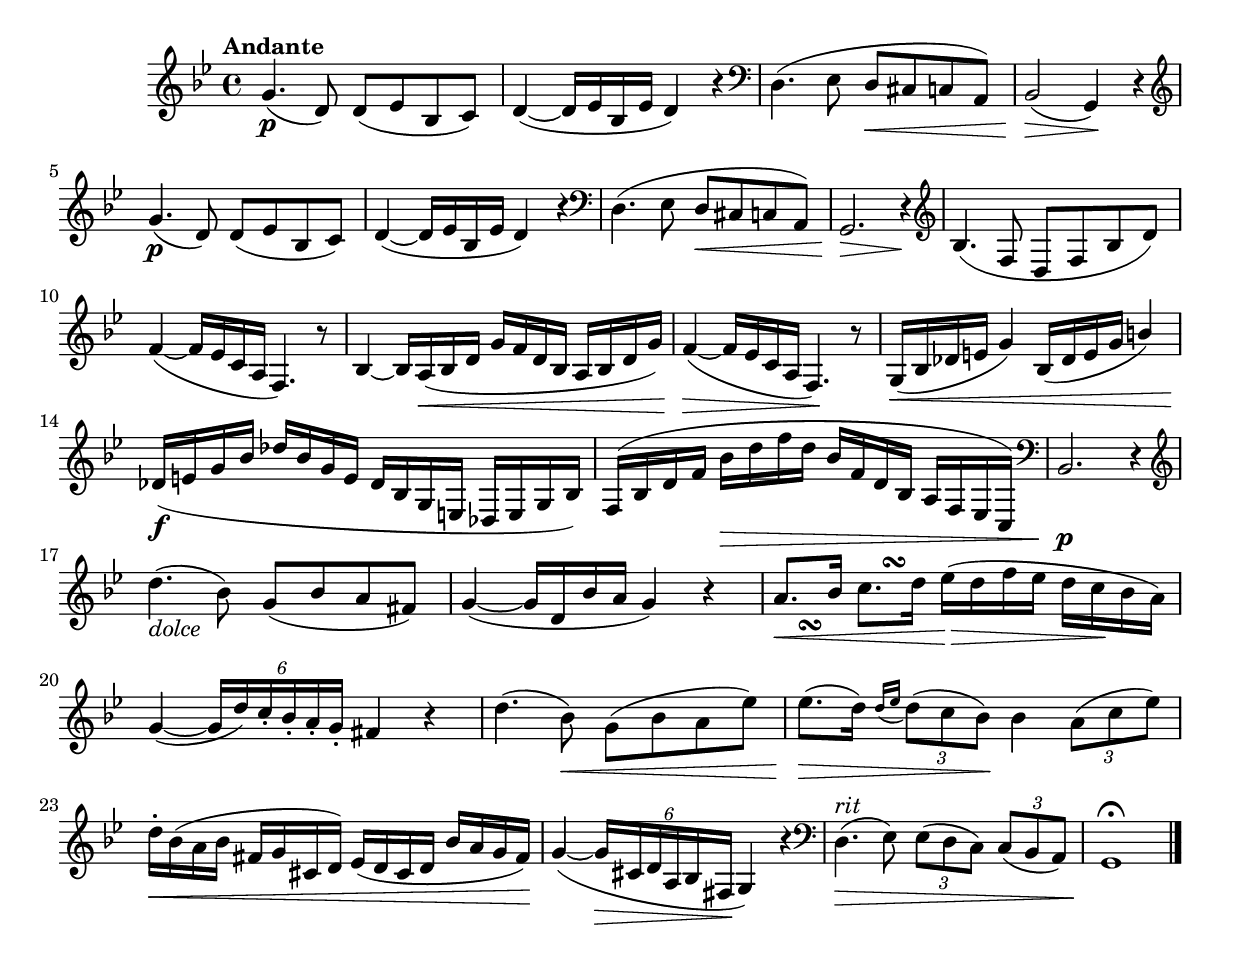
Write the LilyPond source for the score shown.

\version "2.22.0"

\include "settings.ily"

\relative {
  \language "english"

  \transposition f

  \tempo "Andante"

  \key g \minor
  \time 4/4

  g'4.( \p d8) d( e-flat b-flat c) |
  d4~( d16 e-flat b-flat e-flat d4) r |
  \clef \bass-clef-name d,4.( e-flat8 d \< c-sharp c a) |
  b-flat2( \> g4) \! r
  \clef "treble" g''4.( \p d8) d( e-flat b-flat c) |
  d4~( d16 e-flat b-flat e-flat d4) r |
  \clef \bass-clef-name d,4.( e-flat8 d \< c-sharp c a) |
  g2. \> r4 \! |

  \clef "treble" b-flat'4.( f8 d f b-flat d) |
  f4~( f16 e-flat c a f4.) r8 |
  b-flat4~16 a( \< b-flat d g f d b-flat a b-flat d g) |
  f4~( \> f16 e-flat c a f4.) \! r8 |
  g16( \< b-flat d-flat e g4) b-flat,16( d-flat e g \once \stemUp b4) |
  d-flat,16( \f e g b-flat d-flat b-flat g e d-flat b-flat g e d-flat e g b-flat) |
  f16( b-flat d f b-flat \> d f d b-flat f d b-flat a f e-flat c) |
  \clef \bass-clef-name b-flat2. \p r4 |

  \clef "treble" d''4._\markup { \italic "dolce" }( b-flat8) g( b-flat a f-sharp) |
  g4~( g16 d b-flat' a g4) r |
  <<
    { a8. \< b-flat16 c8. d16 e-flat( \> d f e-flat d c \! b-flat a) }
    { s8 \once \override Staff.TextScript.outside-staff-priority = #240 s_\markup { \musicglyph #"scripts.turn" } s8 s^\markup { \musicglyph #"scripts.turn" } }
  >> |
  g4~( \tuplet 6/4 { g16 d') c-. b-flat-. a-. g-. } f-sharp4 r |
  d'4.( b-flat8) \< g( b-flat a e-flat') |
  e-flat8.( \> d16) \acciaccatura { d16 e-flat } \tuplet 3/2 { d8( c b-flat) } \! b-flat4 \tuplet 3/2 { a8( c e-flat) } |
  d16-. \< b-flat( a b-flat f-sharp g c-sharp, d) e-flat( d c-sharp d b-flat' a g f-sharp) \! |
  g4~( \tuplet 6/4 {g16 \> c-sharp, d a b-flat f-sharp} \! g4) r |

  \clef \bass-clef-name d4.^\markup { \italic "rit" }( \> e-flat8) \tuplet 3/2 4 { e-flat8( d c) c( b-flat a) } |
  g1\fermata \! | \bar "|."
}
